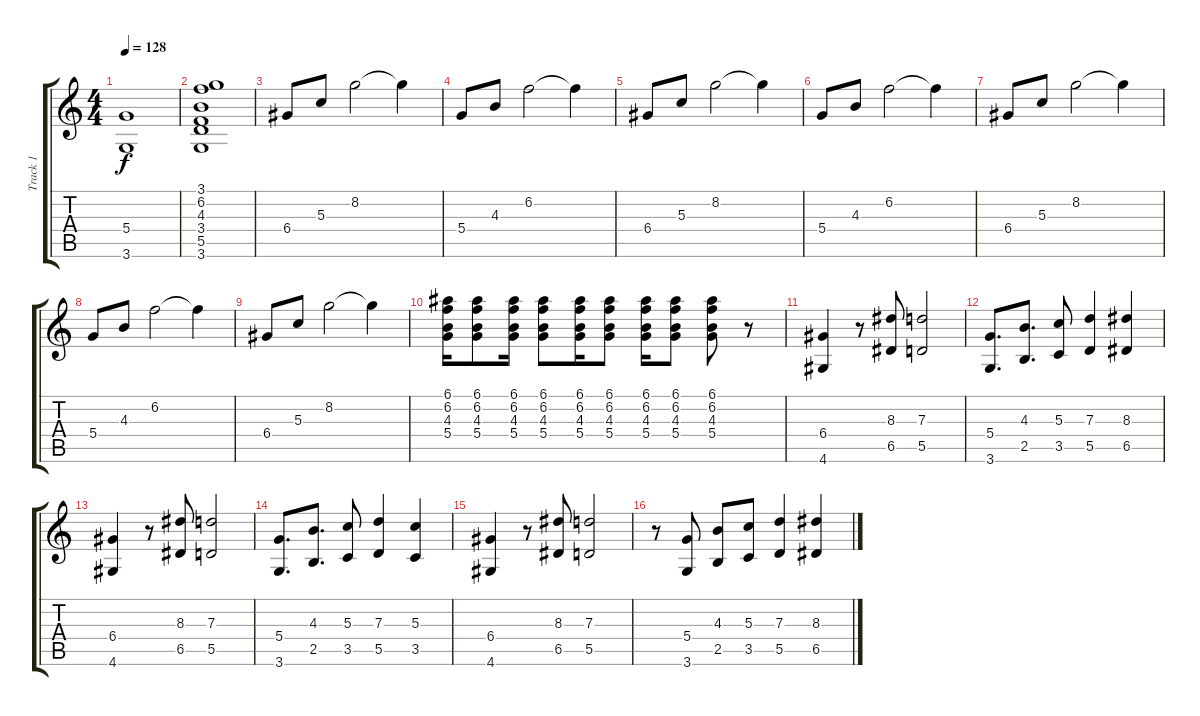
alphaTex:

\track ("Track 1" "Track 1") {instrument overdrivenguitar}
\staff {score tabs}
\tuning (E4 B3 G3 D3 A2 E2) {hide}
\ts (4 4)
\tempo 128
\clef g2
\ks c
(5.4 3.6).1{dy f} |
(3.1 6.2 4.3 3.4 5.5 3.6).1 |
6.4.8 5.3.8 8.2.2 8.2{t}.4 |
5.4.8 4.3.8 6.2.2 6.2{t}.4 |
6.4.8 5.3.8 8.2.2 8.2{t}.4 |
5.4.8 4.3.8 6.2.2 6.2{t}.4 |
6.4.8 5.3.8 8.2.2 8.2{t}.4 |
5.4.8 4.3.8 6.2.2 6.2{t}.4 |
6.4.8 5.3.8 8.2.2 8.2{t}.4 |
(6.1 6.2 4.3 5.4).16 (6.1 6.2 4.3 5.4).8 (6.1 6.2 4.3 5.4).16 (6.1 6.2 4.3 5.4).8 (6.1 6.2 4.3 5.4).16 (6.1 6.2 4.3 5.4).8 (6.1 6.2 4.3 5.4).16 (6.1 6.2 4.3 5.4).8 (6.1 6.2 4.3 5.4).8 r.8 |
(6.4 4.6).4 r.8 (8.3 6.5).8 (7.3 5.5).2 |
(5.4 3.6).8{d} (4.3 2.5).8{d} (5.3 3.5).8 (7.3 5.5).4 (8.3 6.5).4 |
(6.4 4.6).4 r.8 (8.3 6.5).8 (7.3 5.5).2 |
(5.4 3.6).8{d} (4.3 2.5).8{d} (5.3 3.5).8 (7.3 5.5).4 (5.3 3.5).4 |
(6.4 4.6).4 r.8 (8.3 6.5).8 (7.3 5.5).2 |
r.8 (5.4 3.6).8 (4.3 2.5).8 (5.3 3.5).8 (7.3 5.5).4 (8.3 6.5).4
